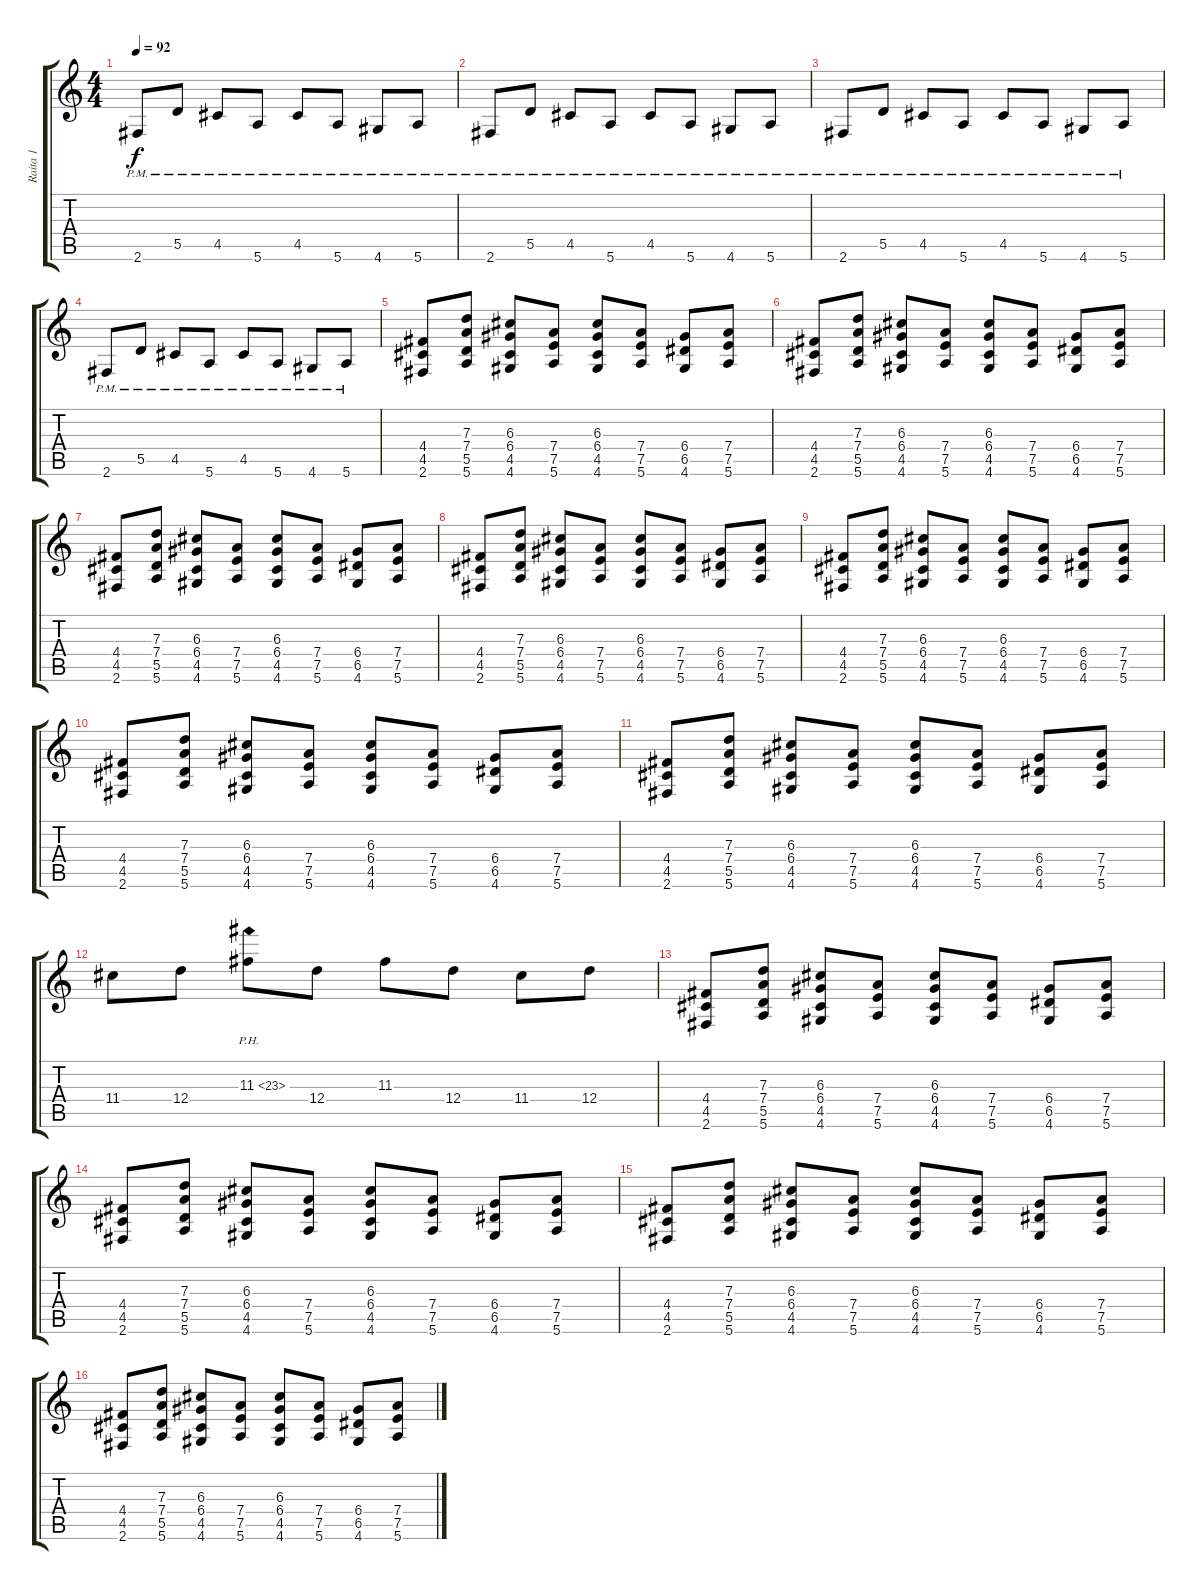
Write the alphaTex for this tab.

\track ("Raita 1" "Raita 1") {instrument overdrivenguitar}
\staff {score tabs}
\tuning (E4 B3 G3 D3 A2 E2) {hide}
\ts (4 4)
\tempo 92
\clef g2
\ks c
2.6{pm}.8{dy f instrument overdrivenguitar} 5.5{pm}.8 4.5{pm}.8 5.6{pm}.8 4.5{pm}.8 5.6{pm}.8 4.6{pm}.8 5.6{pm}.8 |
2.6{pm}.8 5.5{pm}.8 4.5{pm}.8 5.6{pm}.8 4.5{pm}.8 5.6{pm}.8 4.6{pm}.8 5.6{pm}.8 |
2.6{pm}.8 5.5{pm}.8 4.5{pm}.8 5.6{pm}.8 4.5{pm}.8 5.6{pm}.8 4.6{pm}.8 5.6{pm}.8 |
2.6{pm}.8 5.5{pm}.8 4.5{pm}.8 5.6{pm}.8 4.5{pm}.8 5.6{pm}.8 4.6{pm}.8 5.6{pm}.8 |
(4.4 4.5 2.6).8 (7.3 7.4 5.5 5.6).8 (6.3 6.4 4.5 4.6).8 (7.4 7.5 5.6).8 (6.3 6.4 4.5 4.6).8 (7.4 7.5 5.6).8 (6.4 6.5 4.6).8 (7.4 7.5 5.6).8 |
(4.4 4.5 2.6).8 (7.3 7.4 5.5 5.6).8 (6.3 6.4 4.5 4.6).8 (7.4 7.5 5.6).8 (6.3 6.4 4.5 4.6).8 (7.4 7.5 5.6).8 (6.4 6.5 4.6).8 (7.4 7.5 5.6).8 |
(4.4 4.5 2.6).8 (7.3 7.4 5.5 5.6).8 (6.3 6.4 4.5 4.6).8 (7.4 7.5 5.6).8 (6.3 6.4 4.5 4.6).8 (7.4 7.5 5.6).8 (6.4 6.5 4.6).8 (7.4 7.5 5.6).8 |
(4.4 4.5 2.6).8 (7.3 7.4 5.5 5.6).8 (6.3 6.4 4.5 4.6).8 (7.4 7.5 5.6).8 (6.3 6.4 4.5 4.6).8 (7.4 7.5 5.6).8 (6.4 6.5 4.6).8 (7.4 7.5 5.6).8 |
(4.4 4.5 2.6).8 (7.3 7.4 5.5 5.6).8 (6.3 6.4 4.5 4.6).8 (7.4 7.5 5.6).8 (6.3 6.4 4.5 4.6).8 (7.4 7.5 5.6).8 (6.4 6.5 4.6).8 (7.4 7.5 5.6).8 |
(4.4 4.5 2.6).8 (7.3 7.4 5.5 5.6).8 (6.3 6.4 4.5 4.6).8 (7.4 7.5 5.6).8 (6.3 6.4 4.5 4.6).8 (7.4 7.5 5.6).8 (6.4 6.5 4.6).8 (7.4 7.5 5.6).8 |
(4.4 4.5 2.6).8 (7.3 7.4 5.5 5.6).8 (6.3 6.4 4.5 4.6).8 (7.4 7.5 5.6).8 (6.3 6.4 4.5 4.6).8 (7.4 7.5 5.6).8 (6.4 6.5 4.6).8 (7.4 7.5 5.6).8 |
11.4.8 12.4.8 11.3{ph 12}.8 12.4.8 11.3.8 12.4.8 11.4.8 12.4.8 |
(4.4 4.5 2.6).8 (7.3 7.4 5.5 5.6).8 (6.3 6.4 4.5 4.6).8 (7.4 7.5 5.6).8 (6.3 6.4 4.5 4.6).8 (7.4 7.5 5.6).8 (6.4 6.5 4.6).8 (7.4 7.5 5.6).8 |
(4.4 4.5 2.6).8 (7.3 7.4 5.5 5.6).8 (6.3 6.4 4.5 4.6).8 (7.4 7.5 5.6).8 (6.3 6.4 4.5 4.6).8 (7.4 7.5 5.6).8 (6.4 6.5 4.6).8 (7.4 7.5 5.6).8 |
(4.4 4.5 2.6).8 (7.3 7.4 5.5 5.6).8 (6.3 6.4 4.5 4.6).8 (7.4 7.5 5.6).8 (6.3 6.4 4.5 4.6).8 (7.4 7.5 5.6).8 (6.4 6.5 4.6).8 (7.4 7.5 5.6).8 |
(4.4 4.5 2.6).8 (7.3 7.4 5.5 5.6).8 (6.3 6.4 4.5 4.6).8 (7.4 7.5 5.6).8 (6.3 6.4 4.5 4.6).8 (7.4 7.5 5.6).8 (6.4 6.5 4.6).8 (7.4 7.5 5.6).8
